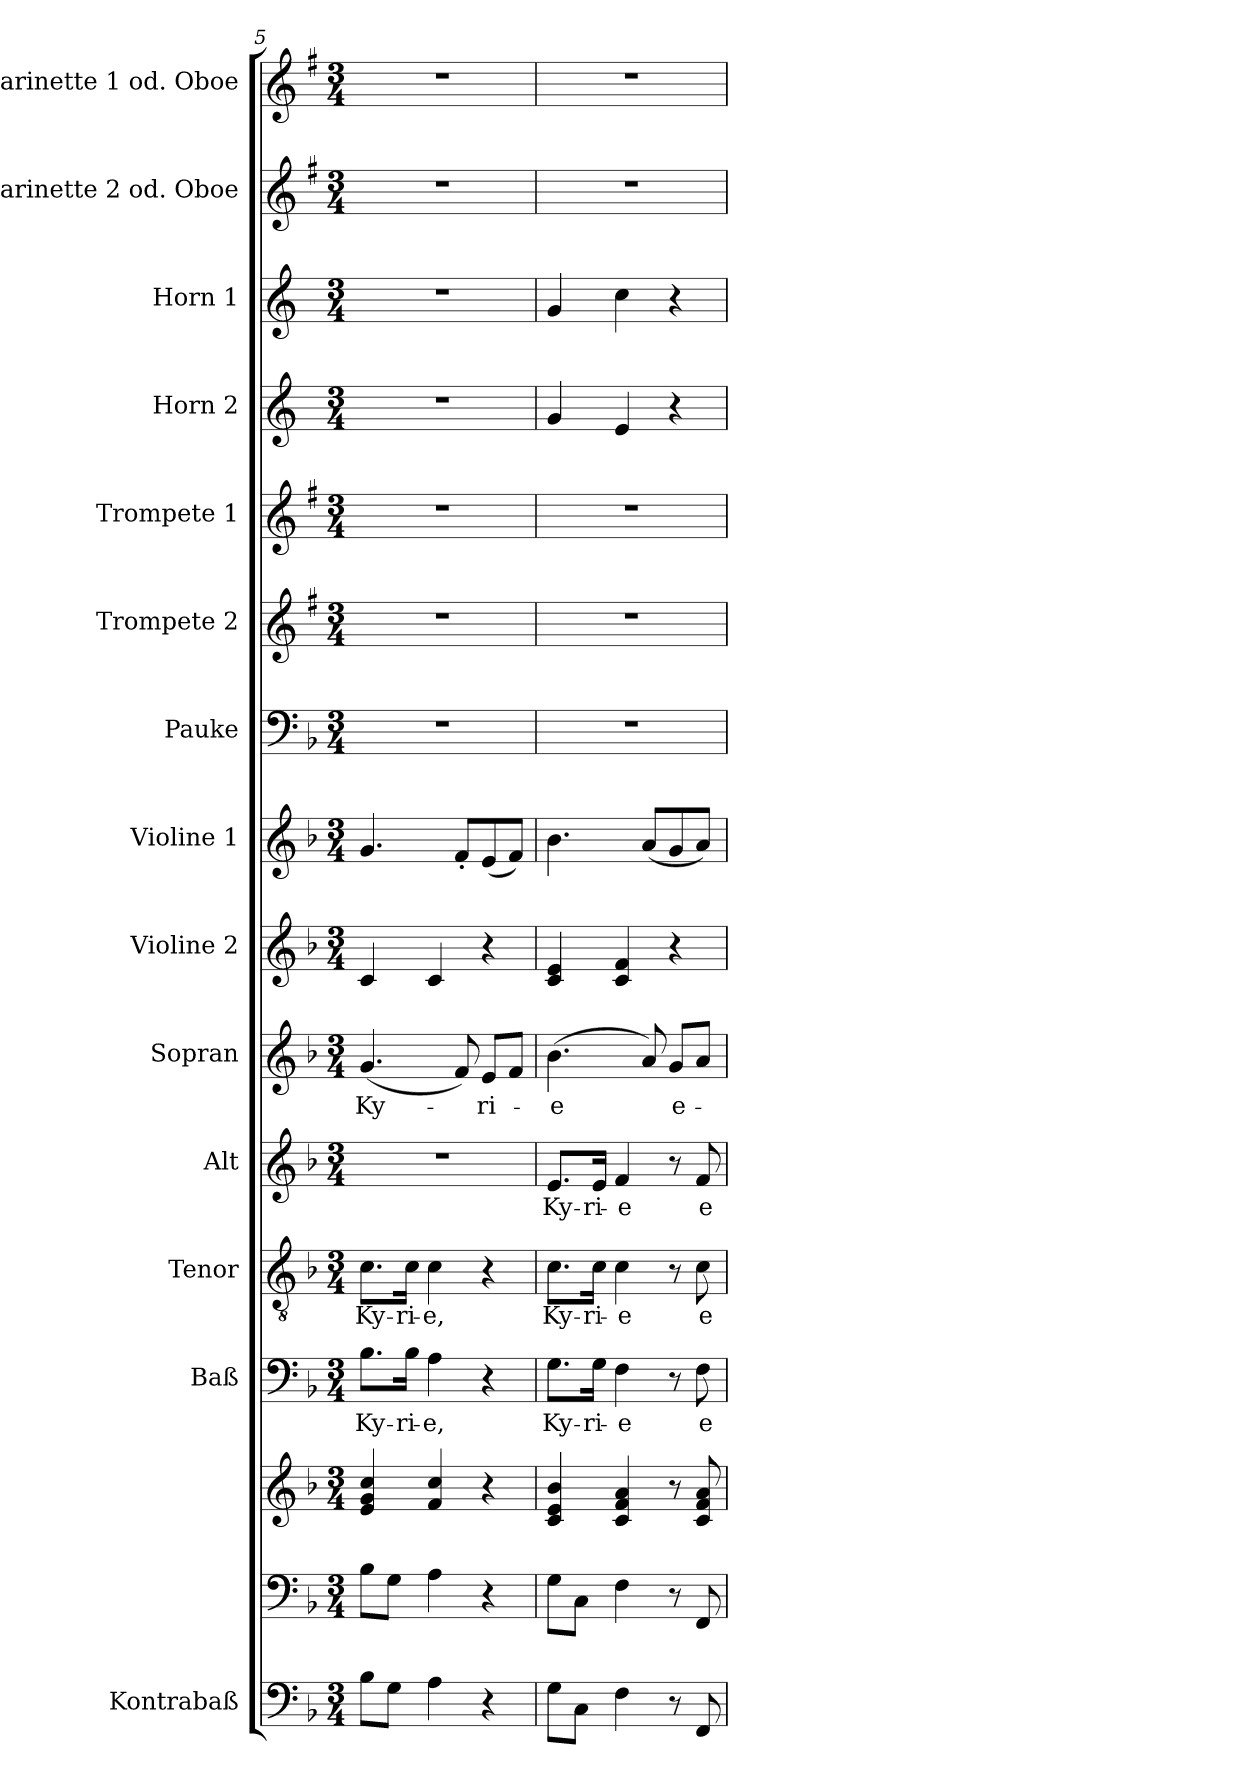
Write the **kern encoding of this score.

**kern	**kern	**kern	**kern	**text	**kern	**text	**kern	**text	**kern	**text	**kern	**kern	**kern	**kern	**kern	**kern	**kern	**kern	**kern
*part15	*part14	*part14	*part13	*part13	*part12	*part12	*part11	*part11	*part10	*part10	*part9	*part8	*part7	*part6	*part5	*part4	*part3	*part2	*part1
*staff16	*staff15	*staff14	*staff13	*staff13	*staff12	*staff12	*staff11	*staff11	*staff10	*staff10	*staff9	*staff8	*staff7	*staff6	*staff5	*staff4	*staff3	*staff2	*staff1
*I"Kontrabaß	*	*	*I"Baß	*	*I"Tenor	*	*I"Alt	*	*I"Sopran	*	*I"Violine 2	*I"Violine 1	*I"Pauke	*I"Trompete 2	*I"Trompete 1	*I"Horn 2	*I"Horn 1	*I"Klarinette 2 od. Oboe	*I"Klarinette 1 od. Oboe
*	*	*	*	*	*	*	*	*	*	*	*	*	*	*I'Tpt	*I'Tpt	*I'Hn	*I'Hn	*	*
*clefF4	*clefF4	*clefG2	*clefF4	*	*clefGv2	*	*clefG2	*	*clefG2	*	*clefG2	*clefG2	*clefF4	*clefG2	*clefG2	*clefG2	*clefG2	*clefG2	*clefG2
*ITrd7c12	*	*	*	*	*	*	*	*	*	*	*	*	*	*ITrd1c2	*ITrd1c2	*ITrd4c7	*ITrd4c7	*ITrd1c2	*ITrd1c2
*k[b-]	*k[b-]	*k[b-]	*k[b-]	*	*k[b-]	*	*k[b-]	*	*k[b-]	*	*k[b-]	*k[b-]	*k[b-]	*k[b-]	*k[b-]	*k[b-]	*k[b-]	*k[b-]	*k[b-]
*F:	*F:	*F:	*F:	*	*F:	*	*F:	*	*F:	*	*F:	*F:	*F:	*F:	*F:	*F:	*F:	*F:	*F:
*M3/4	*M3/4	*M3/4	*M3/4	*	*M3/4	*	*M3/4	*	*M3/4	*	*M3/4	*M3/4	*M3/4	*M3/4	*M3/4	*M3/4	*M3/4	*M3/4	*M3/4
=5	=5	=5	=5	=5	=5	=5	=5	=5	=5	=5	=5	=5	=5	=5	=5	=5	=5	=5	=5
!	!	!	!	!LO:LY:b	!	!LO:LY:b	!	!	!	!LO:LY:b	!	!	!	!	!	!	!	!	!
8BB-\L	8B-\L	4e/ 4g/ 4cc/	8.B-\L	Ky-	8.c\L	Ky-	2.r	.	(<4.g/	Ky-	4c/	4.g/	2.r	2.r	2.r	2.r	2.r	2.r	2.r
8GG\J	8G\J	.	.	.	.	.	.	.	.	.	.	.	.	.	.	.	.	.	.
!	!	!	!	!LO:LY:b	!	!LO:LY:b	!	!	!	!	!	!	!	!	!	!	!	!	!
.	.	.	16B-\Jk	-ri-	16c\Jk	-ri-	.	.	.	.	.	.	.	.	.	.	.	.	.
!	!	!	!	!LO:LY:b	!	!LO:LY:b	!	!	!	!	!	!	!	!	!	!	!	!	!
4AA\	4A\	4f/ 4cc/	4A\	-e,	4c\	-e,	.	.	.	.	4c/	.	.	.	.	.	.	.	.
.	.	.	.	.	.	.	.	.	8f/)	.	.	8f'</L	.	.	.	.	.	.	.
!	!	!	!	!	!	!	!	!	!	!LO:LY:b	!	!	!	!	!	!	!	!	!
4r	4r	4r	4r	.	4r	.	.	.	8e/L	-ri-	4r	(<8e/	.	.	.	.	.	.	.
.	.	.	.	.	.	.	.	.	8f/J	.	.	8f/J)	.	.	.	.	.	.	.
=6	=6	=6	=6	=6	=6	=6	=6	=6	=6	=6	=6	=6	=6	=6	=6	=6	=6	=6	=6
!	!	!	!	!LO:LY:b	!	!LO:LY:b	!	!LO:LY:b	!	!LO:LY:b	!	!	!	!	!	!	!	!	!
8GG\L	8G\L	4c/ 4e/ 4b-/	8.G\L	Ky-	8.c\L	Ky-	8.e/L	Ky-	(>4.b-\	-e	4c/ 4e/	4.b-\	2.r	2.r	2.r	4c/	4c/	2.r	2.r
8CC\J	8C\J	.	.	.	.	.	.	.	.	.	.	.	.	.	.	.	.	.	.
!	!	!	!	!LO:LY:b	!	!LO:LY:b	!	!LO:LY:b	!	!	!	!	!	!	!	!	!	!	!
.	.	.	16G\Jk	-ri-	16c\Jk	-ri-	16e/Jk	-ri-	.	.	.	.	.	.	.	.	.	.	.
!	!	!	!	!LO:LY:b	!	!LO:LY:b	!	!LO:LY:b	!	!	!	!	!	!	!	!	!	!	!
4FF\	4F\	4c/ 4f/ 4a/	4F\	-e	4c\	-e	4f/	-e	.	.	4c/ 4f/	.	.	.	.	4A/	4f\	.	.
.	.	.	.	.	.	.	.	.	8a/)	.	.	(<8a/L	.	.	.	.	.	.	.
!	!	!	!	!	!	!	!	!	!	!LO:LY:b	!	!	!	!	!	!	!	!	!
8r	8r	8r	8r	.	8r	.	8r	.	8g/L	e-	4r	8g/	.	.	.	4r	4r	.	.
!	!	!	!	!LO:LY:b	!	!LO:LY:b	!	!LO:LY:b	!	!	!	!	!	!	!	!	!	!	!
8FFF/	8FF/	8c/ 8f/ 8a/	8F\	e-	8c\	e-	8f/	e-	8a/J	.	.	8a/J)	.	.	.	.	.	.	.
=	=	=	=	=	=	=	=	=	=	=	=	=	=	=	=	=	=	=	=
*-	*-	*-	*-	*-	*-	*-	*-	*-	*-	*-	*-	*-	*-	*-	*-	*-	*-	*-	*-
